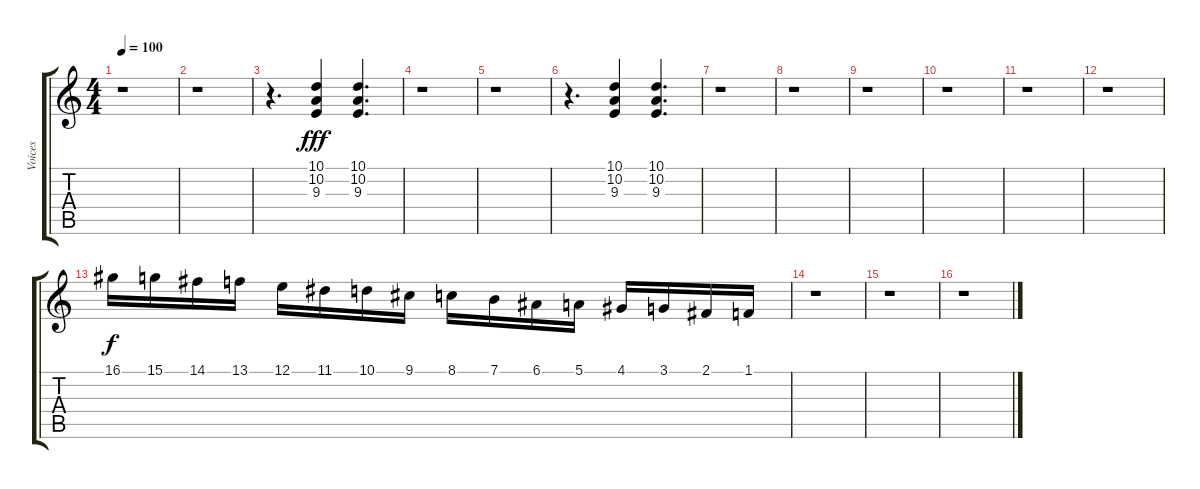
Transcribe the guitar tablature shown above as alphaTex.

\track ("Voices" "Voices") {instrument synthvoice}
\staff {score tabs}
\tuning (E4 B3 G3 D3 A2 E2) {hide}
\ts (4 4)
\tempo 100
\clef g2
\ks c
r.1{dy fff instrument synthvoice} |
r.1 |
r.4{d} (10.1 10.2 9.3).4{volume 0} (10.1 10.2 9.3).4{d volume 12} |
r.1 |
r.1 |
r.4{d} (10.1 10.2 9.3).4{volume 0} (10.1 10.2 9.3).4{d volume 12} |
r.1 |
r.1 |
r.1 |
r.1 |
r.1 |
r.1 |
16.1.16{dy f volume 12} 15.1.16 14.1.16 13.1.16 12.1.16 11.1.16 10.1.16 9.1.16 8.1.16 7.1.16 6.1.16 5.1.16 4.1.16 3.1.16 2.1.16 1.1.16 |
r.1 |
r.1 |
r.1
